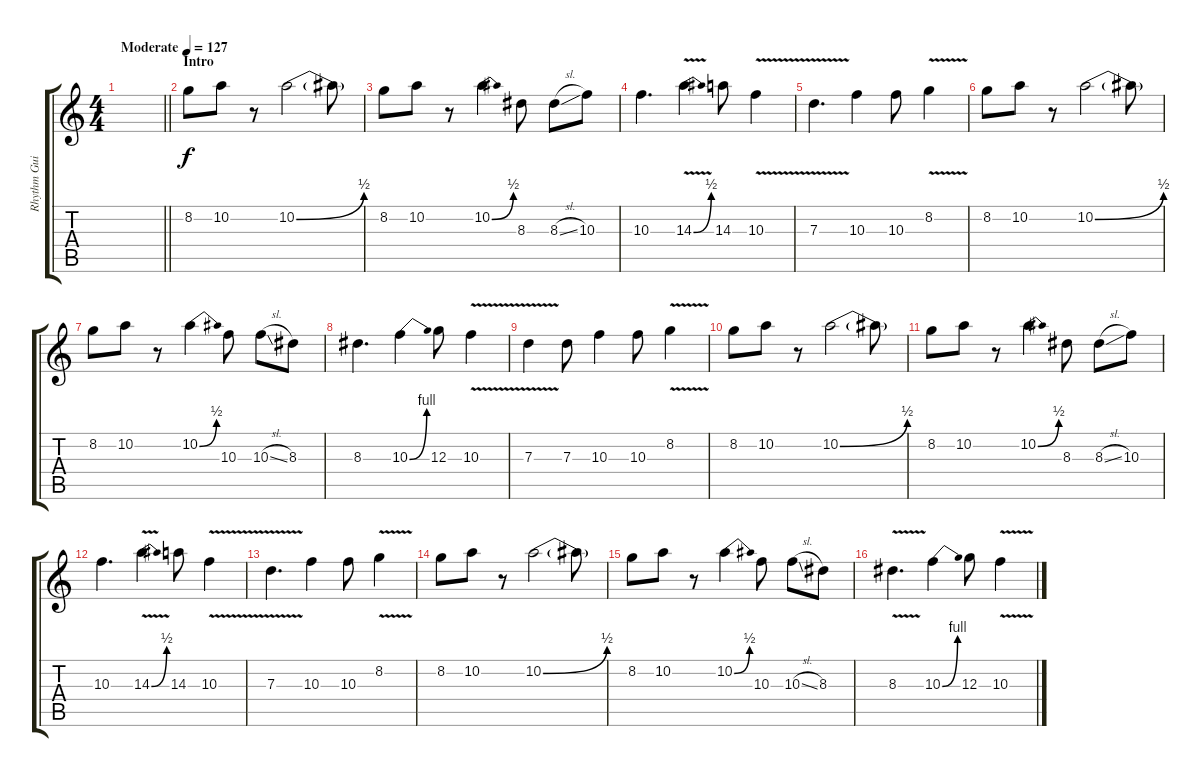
\track ("Rhythm Guitar" "Rhythm Gui") {instrument distortionguitar}
\staff {score tabs}
\tuning (E4 B3 G3 D3 A2 E2) {hide}
\ts (4 4)
\tempo (127 "Moderate")
\clef g2
\barLineRight lightlight
\ks c
|
\section ("" "Intro")
8.2.8 10.2.8 r.8 10.2{be (bend 0 0 60 2)}.2 10.2{t}.8 |
8.2.8 10.2.8 r.8 10.2{be (bend 0 0 60 2)}.4 8.3.8 8.3{sl}.8 10.3.8 |
10.3.4{d} 14.3{be (bend 0 0 60 2) v}.4 14.3.8 10.3{v}.4 |
7.3{v}.4{d} 10.3.4 10.3.8 8.2{v}.4 |
8.2.8 10.2.8 r.8 10.2{be (bend 0 0 60 2)}.2 10.2{t}.8 |
8.2.8 10.2.8 r.8 10.2{be (bend 0 0 60 2)}.4 10.3.8 10.3{sl}.8 8.3.8 |
8.3.4{d} 10.3{be (bend 0 0 60 4)}.4 12.3.8 10.3{v}.4 |
7.3{v}.4 7.3.8 10.3.4 10.3.8 8.2{v}.4 |
8.2.8 10.2.8 r.8 10.2{be (bend 0 0 60 2)}.2 10.2{t}.8 |
8.2.8 10.2.8 r.8 10.2{be (bend 0 0 60 2)}.4 8.3.8 8.3{sl}.8 10.3.8 |
10.3.4{d} 14.3{be (bend 0 0 60 2) v}.4 14.3.8 10.3{v}.4 |
7.3{v}.4{d} 10.3.4 10.3.8 8.2{v}.4 |
8.2.8 10.2.8 r.8 10.2{be (bend 0 0 60 2)}.2 10.2{t}.8 |
8.2.8 10.2.8 r.8 10.2{be (bend 0 0 60 2)}.4 10.3.8 10.3{sl}.8 8.3.8 |
8.3{v}.4{d} 10.3{be (bend 0 0 60 4)}.4 12.3.8 10.3{v}.4
